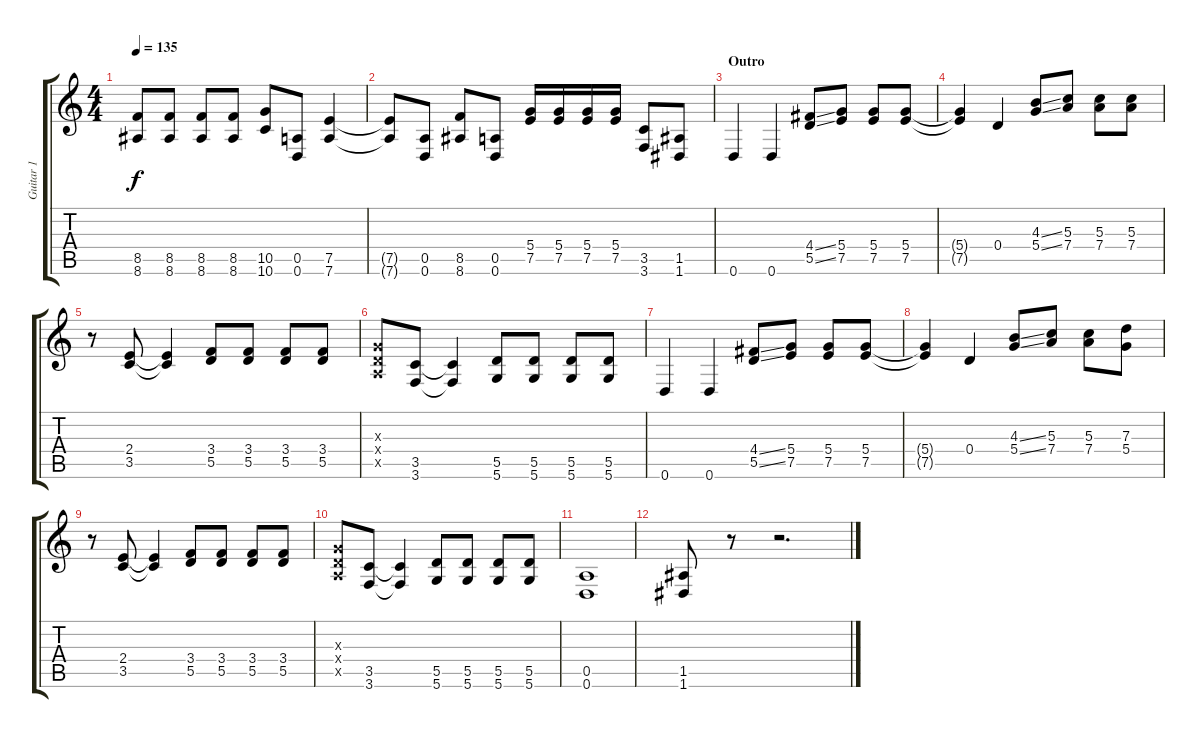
\track ("Guitar 1" "Guitar 1") {instrument distortionguitar}
\staff {score tabs}
\tuning (E4 B3 G3 D3 A2 D2) {hide}
\ts (4 4)
\tempo 135
\clef g2
\ks c
(8.5 8.6).8{dy f} (8.5 8.6).8 (8.5 8.6).8 (8.5 8.6).8 (10.5 10.6).8 (0.5 0.6).8 (7.5 7.6).4 |
(7.5{t} 7.6{t}).8 (0.5 0.6).8 (8.5 8.6).8 (0.5 0.6).8 (5.4 7.5).16 (5.4 7.5).16 (5.4 7.5).16 (5.4 7.5).16 (3.5 3.6).8 (1.5 1.6).8 |
\section ("" "Outro")
0.6.4 0.6.4 (4.4{ss} 5.5{ss}).8 (5.4 7.5).8 (5.4 7.5).8 (5.4 7.5).8 |
(5.4{t} 7.5{t}).4 0.4.4 (4.3{ss} 5.4{ss}).8 (5.3 7.4).8 (5.3 7.4).8 (5.3 7.4).8 |
r.8 (2.4 3.5).8 (2.4{t} 3.5{t}).4 (3.4 5.5).8 (3.4 5.5).8 (3.4 5.5).8 (3.4 5.5).8 |
(0.3{x} 0.4{x} 0.5{x}).8 (3.5 3.6).8 (3.5{t} 3.6{t}).4 (5.5 5.6).8 (5.5 5.6).8 (5.5 5.6).8 (5.5 5.6).8 |
0.6.4 0.6.4 (4.4{ss} 5.5{ss}).8 (5.4 7.5).8 (5.4 7.5).8 (5.4 7.5).8 |
(5.4{t} 7.5{t}).4 0.4.4 (4.3{ss} 5.4{ss}).8 (5.3 7.4).8 (5.3 7.4).8 (7.3 5.4).8 |
r.8 (2.4 3.5).8 (2.4{t} 3.5{t}).4 (3.4 5.5).8 (3.4 5.5).8 (3.4 5.5).8 (3.4 5.5).8 |
(0.3{x} 0.4{x} 0.5{x}).8 (3.5 3.6).8 (3.5{t} 3.6{t}).4 (5.5 5.6).8 (5.5 5.6).8 (5.5 5.6).8 (5.5 5.6).8 |
(0.5 0.6).1 |
(1.5 1.6).8 r.8 r.2{d}
